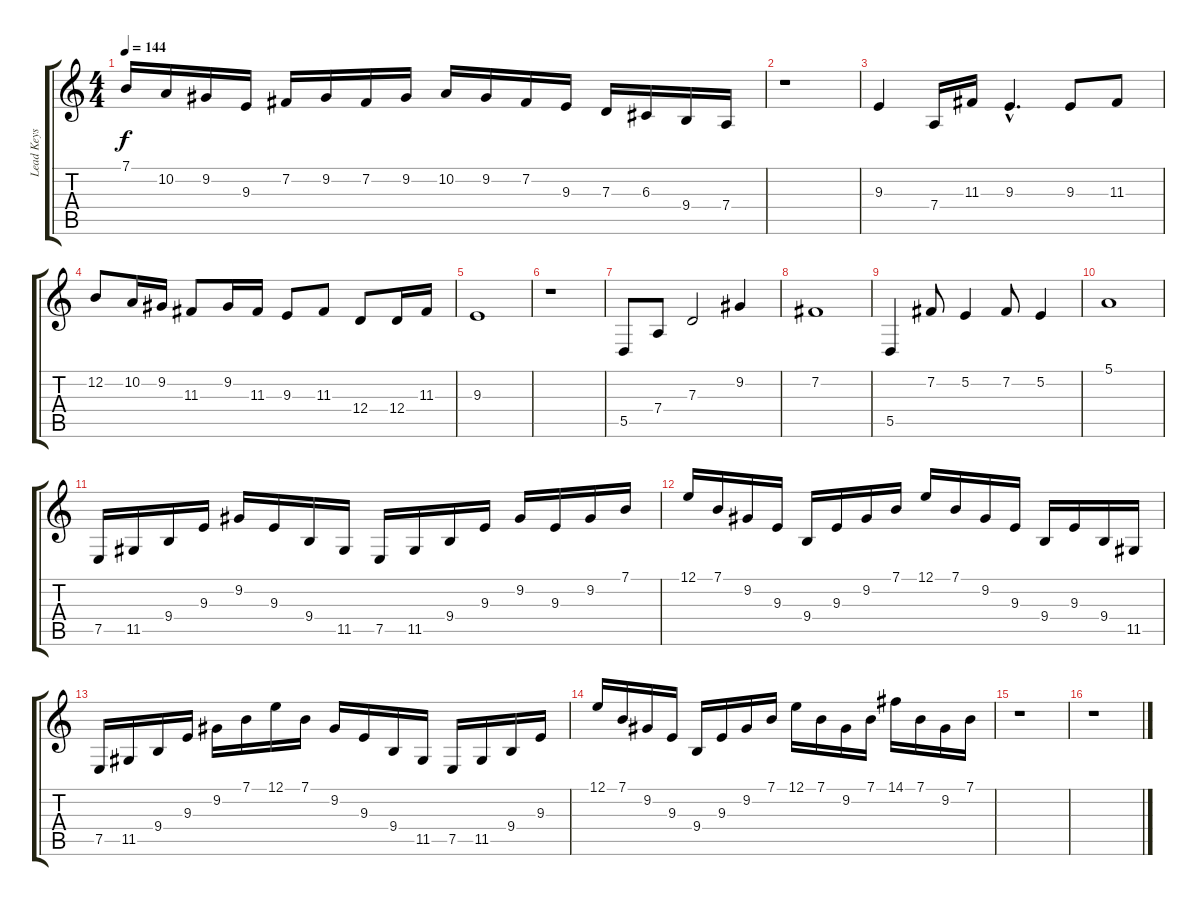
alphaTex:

\track ("Lead Keys" "Lead Keys") {instrument pad1newage}
\staff {score tabs}
\tuning (E4 B3 G3 D3 A2 E2) {hide}
\ts (4 4)
\tempo 144
\clef g2
\ks c
7.1.16{dy f} 10.2.16 9.2.16 9.3.16 7.2.16 9.2.16 7.2.16 9.2.16 10.2.16 9.2.16 7.2.16 9.3.16 7.3.16 6.3.16 9.4.16 7.4.16 |
r.1 |
9.3.4 7.4.16 11.3.16 9.3{hac}.4{d} 9.3.8 11.3.8 |
12.2.8 10.2.16 9.2.16 11.3.8 9.2.16 11.3.16 9.3.8 11.3.8 12.4.8 12.4.16 11.3.16 |
9.3.1 |
r.1 |
\section ("" "")
5.5.8 7.4.8 7.3.2 9.2.4 |
7.2.1 |
5.5.4 7.2.8 5.2.4 7.2.8 5.2.4 |
5.1.1 |
7.5.16 11.5.16 9.4.16 9.3.16 9.2.16 9.3.16 9.4.16 11.5.16 7.5.16 11.5.16 9.4.16 9.3.16 9.2.16 9.3.16 9.2.16 7.1.16 |
12.1.16 7.1.16 9.2.16 9.3.16 9.4.16 9.3.16 9.2.16 7.1.16 12.1.16 7.1.16 9.2.16 9.3.16 9.4.16 9.3.16 9.4.16 11.5.16 |
7.5.16 11.5.16 9.4.16 9.3.16 9.2.16 7.1.16 12.1.16 7.1.16 9.2.16 9.3.16 9.4.16 11.5.16 7.5.16 11.5.16 9.4.16 9.3.16 |
12.1.16 7.1.16 9.2.16 9.3.16 9.4.16 9.3.16 9.2.16 7.1.16 12.1.16 7.1.16 9.2.16 7.1.16 14.1.16 7.1.16 9.2.16 7.1.16 |
\section ("" "")
r.1 |
r.1
